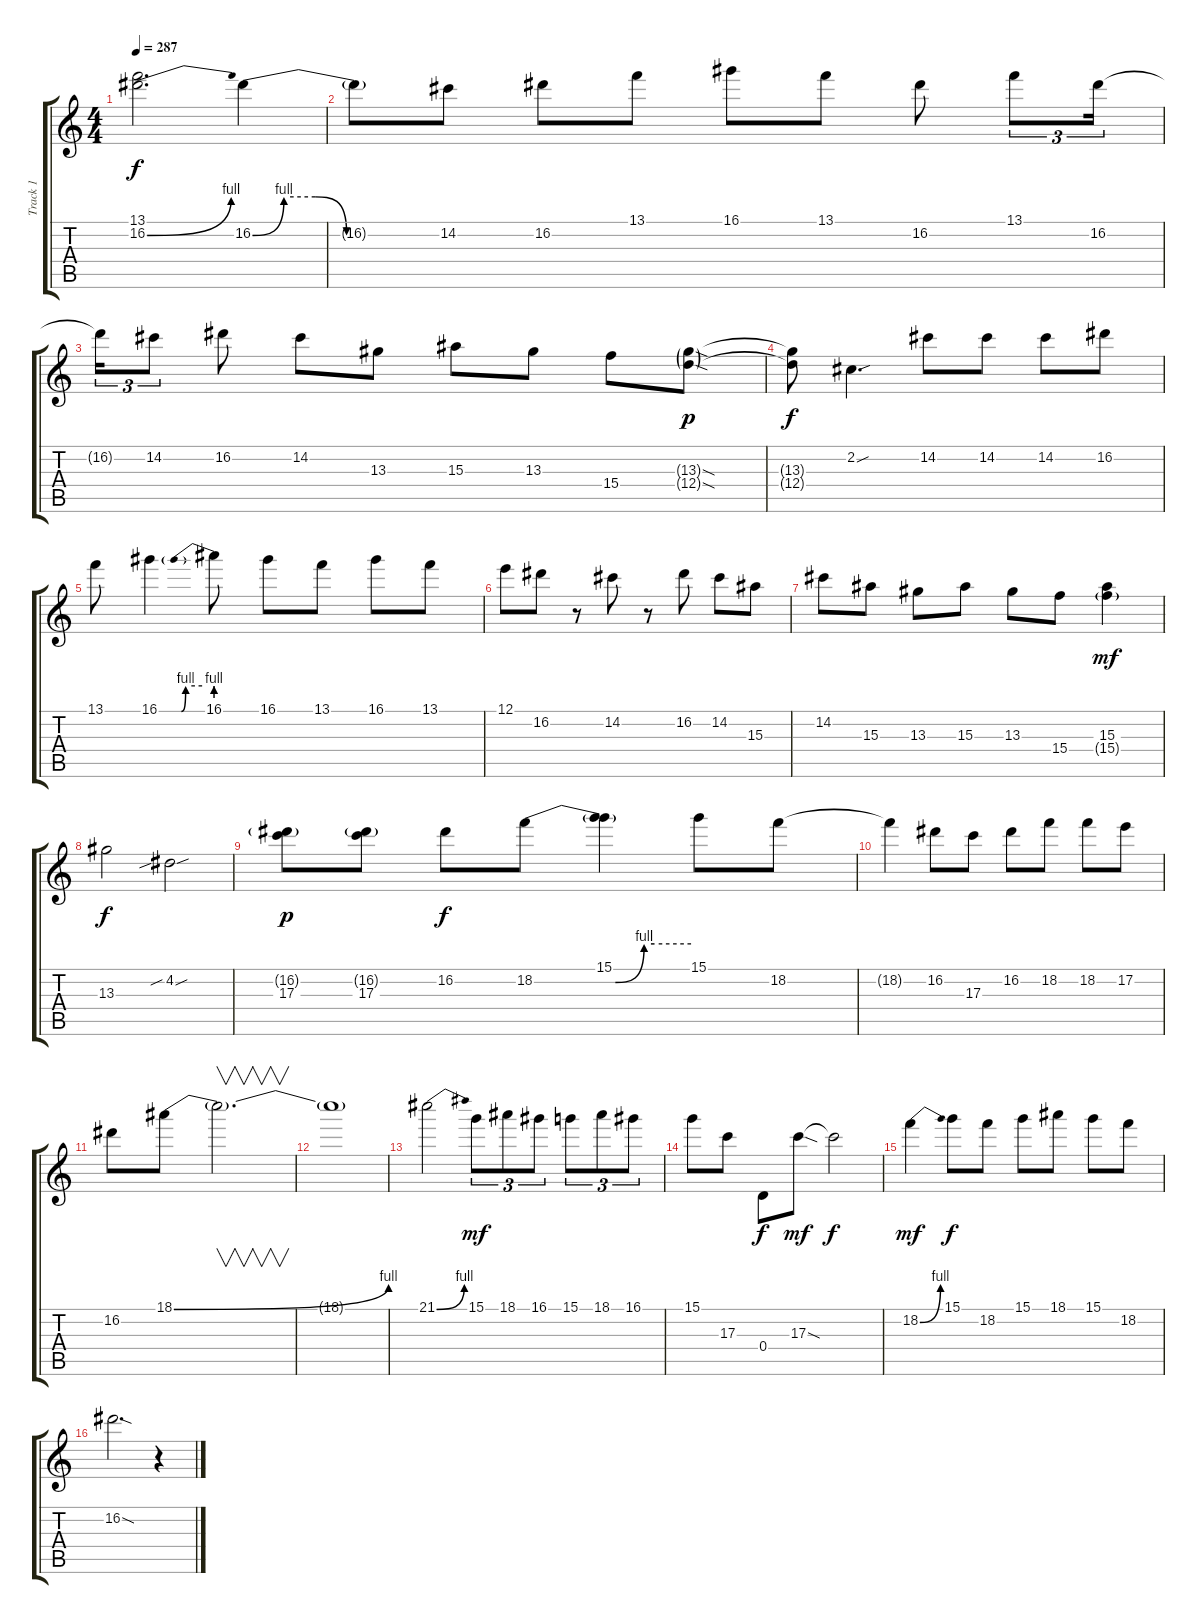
\track ("Track 1" "Track 1") {instrument overdrivenguitar}
\staff {score tabs}
\tuning (E4 B3 G3 D3 A2 E2) {hide}
\ts (4 4)
\tempo 287
\clef g2
\ks c
(13.1 16.2{be (bend 0 0 60 4)}).2{d dy f volume 13 instrument distortionguitar} 16.2{be (custom 0 0 10 4 20 4 30 0 60 0)}.4 |
16.2{t}.8 14.2.8 16.2.8 13.1.8 16.1.8 13.1.8 16.2.8 13.1.8{tu (3 2)} 16.2.16{tu (3 2)} |
16.2{t}.16{tu (3 2)} 14.2.8{tu (3 2)} 16.2.8 14.2.8 13.3.8 15.3.8 13.3.8 15.4.8 (13.3{sod g} 12.4{sod g}).8{dy p} |
(13.3{t} 12.4{t}).8{dy f} 2.2{sou}.4{d} 14.2.8 14.2.8 14.2.8 16.2.8 |
13.1.8 16.1{be (custom 0 0 25 0 31 0 37 4 60 4)}.4 16.1{be (prebend 0 4 60 4)}.8 16.1.8 13.1.8 16.1.8 13.1.8 |
12.1.8 16.2.8 r.8 14.2.8 r.8 16.2.8 14.2.8 15.3.8 |
14.2.8 15.3.8 13.3.8 15.3.8 13.3.8 15.4.8 (15.3 15.4{g}).4{dy mf} |
13.3.2{dy f} 4.2{sib sou}.2 |
(16.2{g} 17.3).8{dy p} (16.2{g} 17.3).8 16.2.8{dy f} 18.2{be (custom 0 0 24 0 31 0 42 4 46 4 60 4)}.8 (15.1 18.2{t}).4 15.1.8 18.2.8 |
18.2{t}.4 16.2.8 17.3.8 16.2.8 18.2.8 18.2.8 17.2.8 |
16.2.8 18.1{be (bend 0 0 60 4)}.8 18.1{t}.2{v d} |
18.1{t}.1 |
21.1{be (bend 0 0 60 4)}.2 15.1.8{tu (3 2) dy mf} 18.1.8{tu (3 2)} 16.1.8{tu (3 2)} 15.1.8{tu (3 2)} 18.1.8{tu (3 2)} 16.1.8{tu (3 2)} |
15.1.8 17.3.8 0.4.8{dy f} 17.3{sod}.8{dy mf} 17.3{t}.2{dy f} |
18.2{be (bend 0 0 60 4)}.4{dy mf} 15.1.8{dy f} 18.2.8 15.1.8 18.1.8 15.1.8 18.2.8 |
16.2{sod}.2{d} r.4
